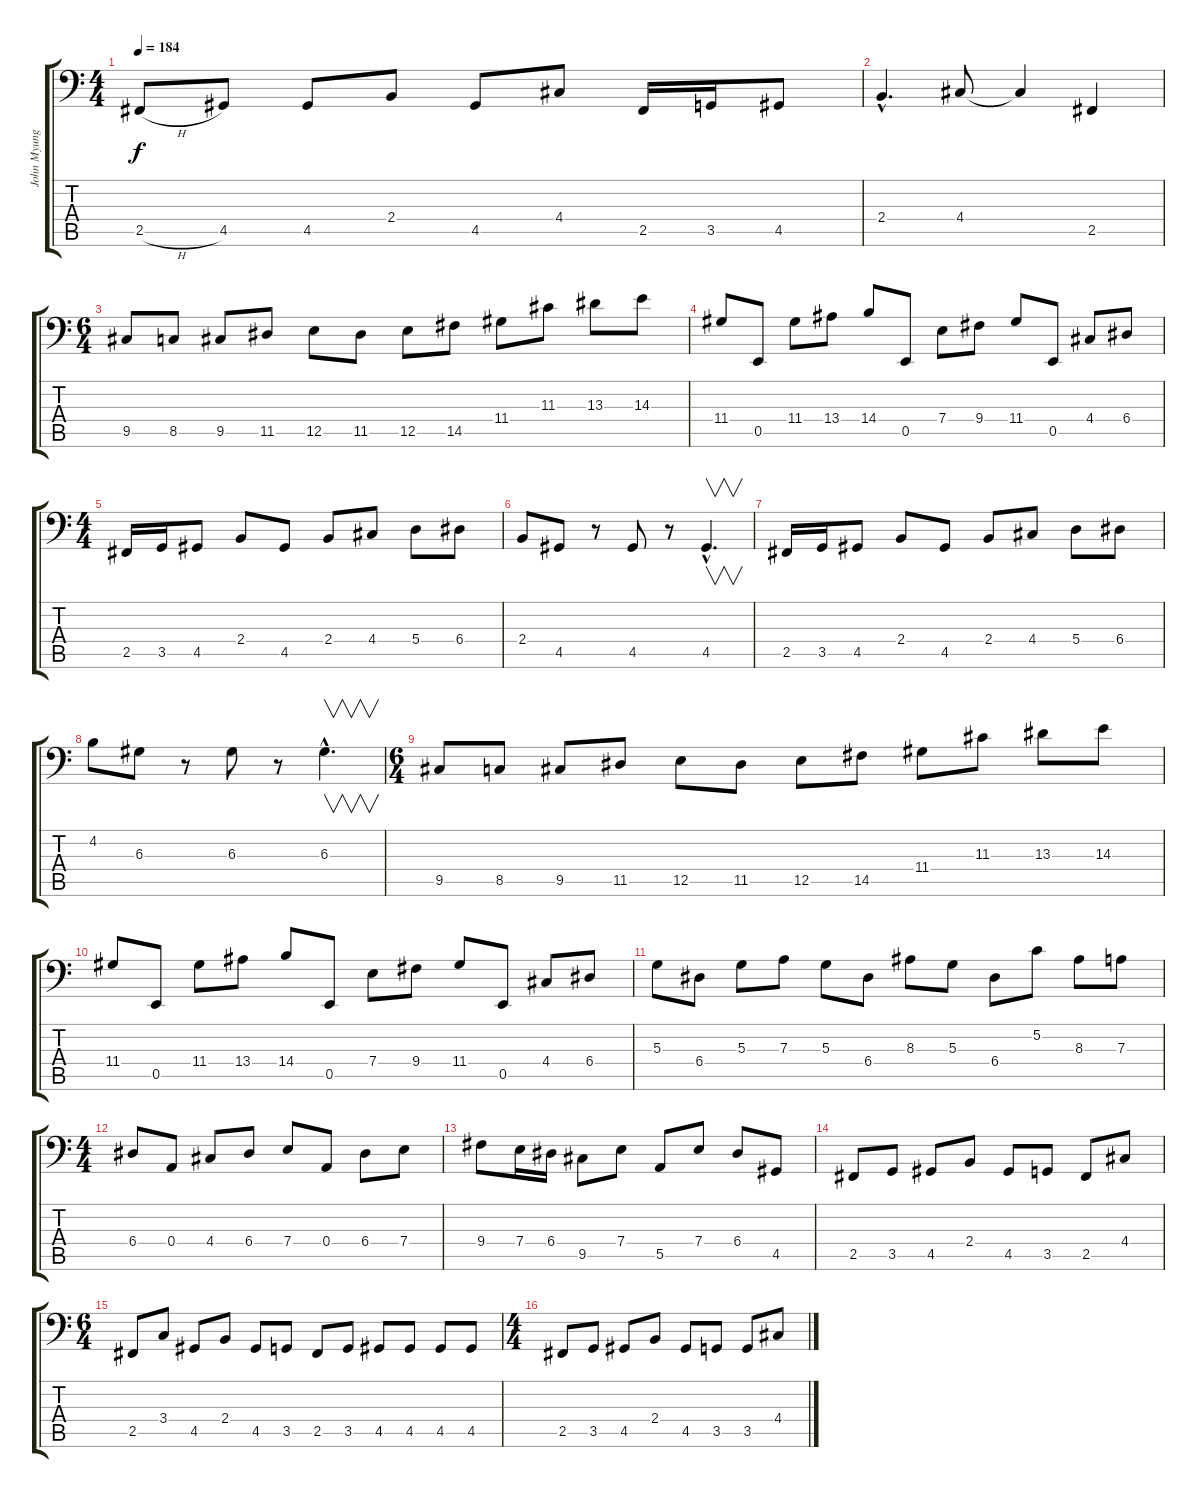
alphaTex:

\track ("John Myung - 6 Strings Bass" "John Myung") {instrument electricbassfinger}
\staff {score tabs}
\tuning (C3 G2 D2 A1 E1 B0) {hide}
\ts (4 4)
\tempo 184
\clef f4
\ks c
2.5{h}.8{dy f} 4.5.8 4.5.8 2.4.8 4.5.8 4.4.8 2.5.16 3.5.16 4.5.8 |
2.4{hac}.4{d} 4.4.8 4.4{t}.4 2.5.4 |
\ts (6 4)
9.5.8 8.5.8 9.5.8 11.5.8 12.5.8 11.5.8 12.5.8 14.5.8 11.4.8 11.3.8 13.3.8 14.3.8 |
11.4.8 0.5.8 11.4.8 13.4.8 14.4.8 0.5.8 7.4.8 9.4.8 11.4.8 0.5.8 4.4.8 6.4.8 |
\ts (4 4)
2.5.16 3.5.16 4.5.8 2.4.8 4.5.8 2.4.8 4.4.8 5.4.8 6.4.8 |
2.4.8 4.5.8 r.8 4.5.8 r.8 4.5{hac}.4{v d} |
2.5.16 3.5.16 4.5.8 2.4.8 4.5.8 2.4.8 4.4.8 5.4.8 6.4.8 |
4.2.8 6.3.8 r.8 6.3.8 r.8 6.3{hac}.4{v d} |
\ts (6 4)
9.5.8 8.5.8 9.5.8 11.5.8 12.5.8 11.5.8 12.5.8 14.5.8 11.4.8 11.3.8 13.3.8 14.3.8 |
11.4.8 0.5.8 11.4.8 13.4.8 14.4.8 0.5.8 7.4.8 9.4.8 11.4.8 0.5.8 4.4.8 6.4.8 |
5.3.8 6.4.8 5.3.8 7.3.8 5.3.8 6.4.8 8.3.8 5.3.8 6.4.8 5.2.8 8.3.8 7.3.8 |
\ts (4 4)
6.4.8 0.4.8 4.4.8 6.4.8 7.4.8 0.4.8 6.4.8 7.4.8 |
9.4.8 7.4.16 6.4.16 9.5.8 7.4.8 5.5.8 7.4.8 6.4.8 4.5.8 |
2.5.8 3.5.8 4.5.8 2.4.8 4.5.8 3.5.8 2.5.8 4.4.8 |
\ts (6 4)
2.5.8 3.4.8 4.5.8 2.4.8 4.5.8 3.5.8 2.5.8 3.5.8 4.5.8 4.5.8 4.5.8 4.5.8 |
\ts (4 4)
2.5.8 3.5.8 4.5.8 2.4.8 4.5.8 3.5.8 3.5.8 4.4.8
